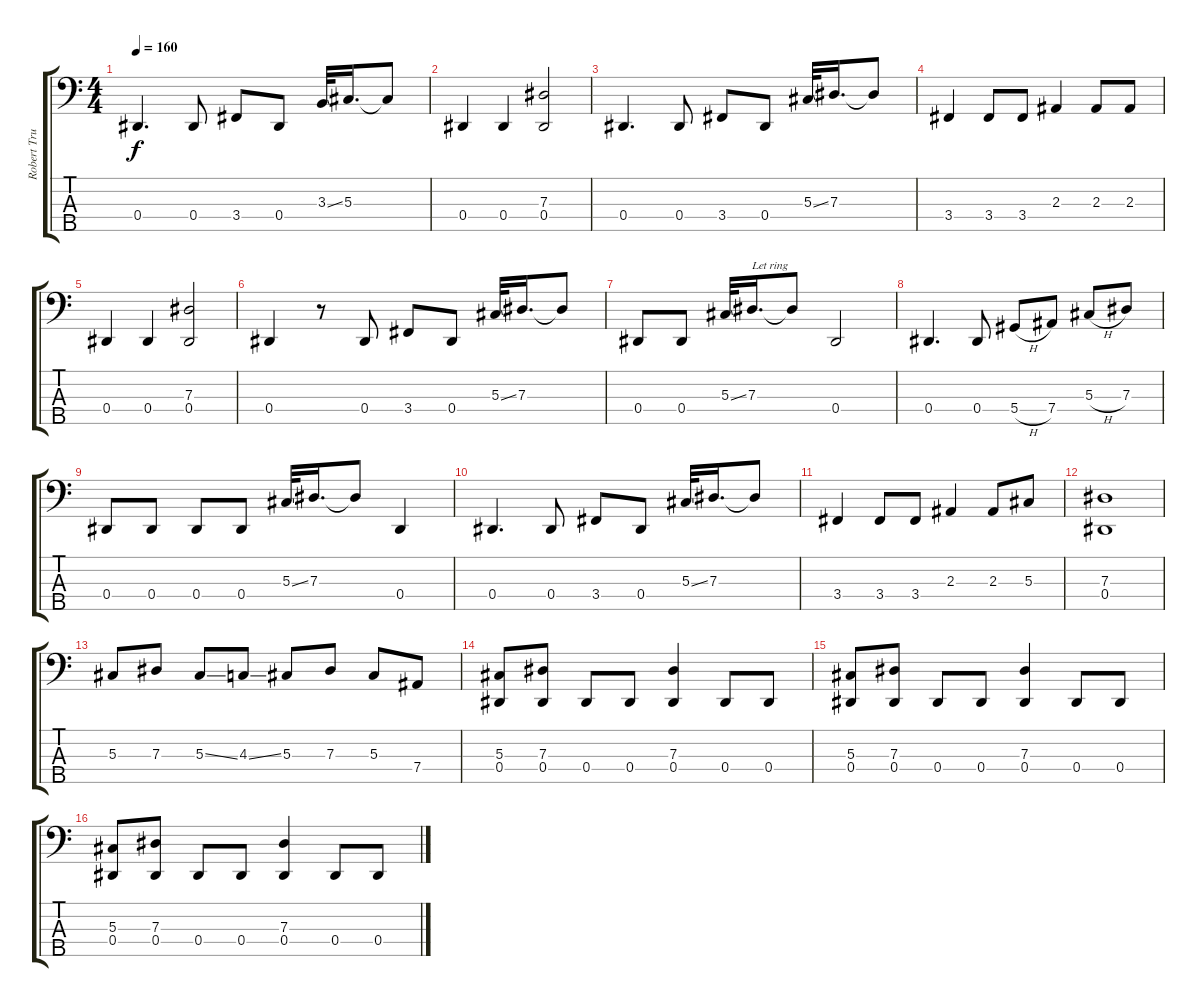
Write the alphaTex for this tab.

\track ("Robert Trujillo" "Robert Tru") {instrument electricbassfinger}
\staff {score tabs}
\tuning (Gb2 Db2 Ab1 Eb1 Bb0) {hide}
\ts (4 4)
\tempo 160
\clef f4
\ks c
0.4.4{d dy f} 0.4.8 3.4.8 0.4.8 3.3{ss}.32 5.3.16{d} 5.3{t}.8 |
0.4.4 0.4.4 (7.3 0.4).2 |
0.4.4{d} 0.4.8 3.4.8 0.4.8 5.3{ss}.32 7.3.16{d} 7.3{t}.8 |
3.4.4 3.4.8 3.4.8 2.3.4 2.3.8 2.3.8 |
0.4.4 0.4.4 (7.3 0.4).2 |
0.4.4 r.8 0.4.8 3.4.8 0.4.8 5.3{ss}.32 7.3.16{d} 7.3{t}.8 |
0.4.8 0.4.8 5.3{ss}.32 7.3.16{d txt "Let ring"} 7.3{t}.8 0.4.2 |
0.4.4{d} 0.4.8 5.4{h}.8 7.4.8 5.3{h}.8 7.3.8 |
0.4.8 0.4.8 0.4.8 0.4.8 5.3{ss}.32 7.3.16{d} 7.3{t}.8 0.4.4 |
0.4.4{d} 0.4.8 3.4.8 0.4.8 5.3{ss}.32 7.3.16{d} 7.3{t}.8 |
3.4.4 3.4.8 3.4.8 2.3.4 2.3.8 5.3.8 |
(7.3 0.4).1 |
5.3.8 7.3.8 5.3{ss}.8 4.3{ss}.8 5.3.8 7.3.8 5.3.8 7.4.8 |
(5.3 0.4).8 (7.3 0.4).8 0.4.8 0.4.8 (7.3 0.4).4 0.4.8 0.4.8 |
(5.3 0.4).8 (7.3 0.4).8 0.4.8 0.4.8 (7.3 0.4).4 0.4.8 0.4.8 |
(5.3 0.4).8 (7.3 0.4).8 0.4.8 0.4.8 (7.3 0.4).4 0.4.8 0.4.8
